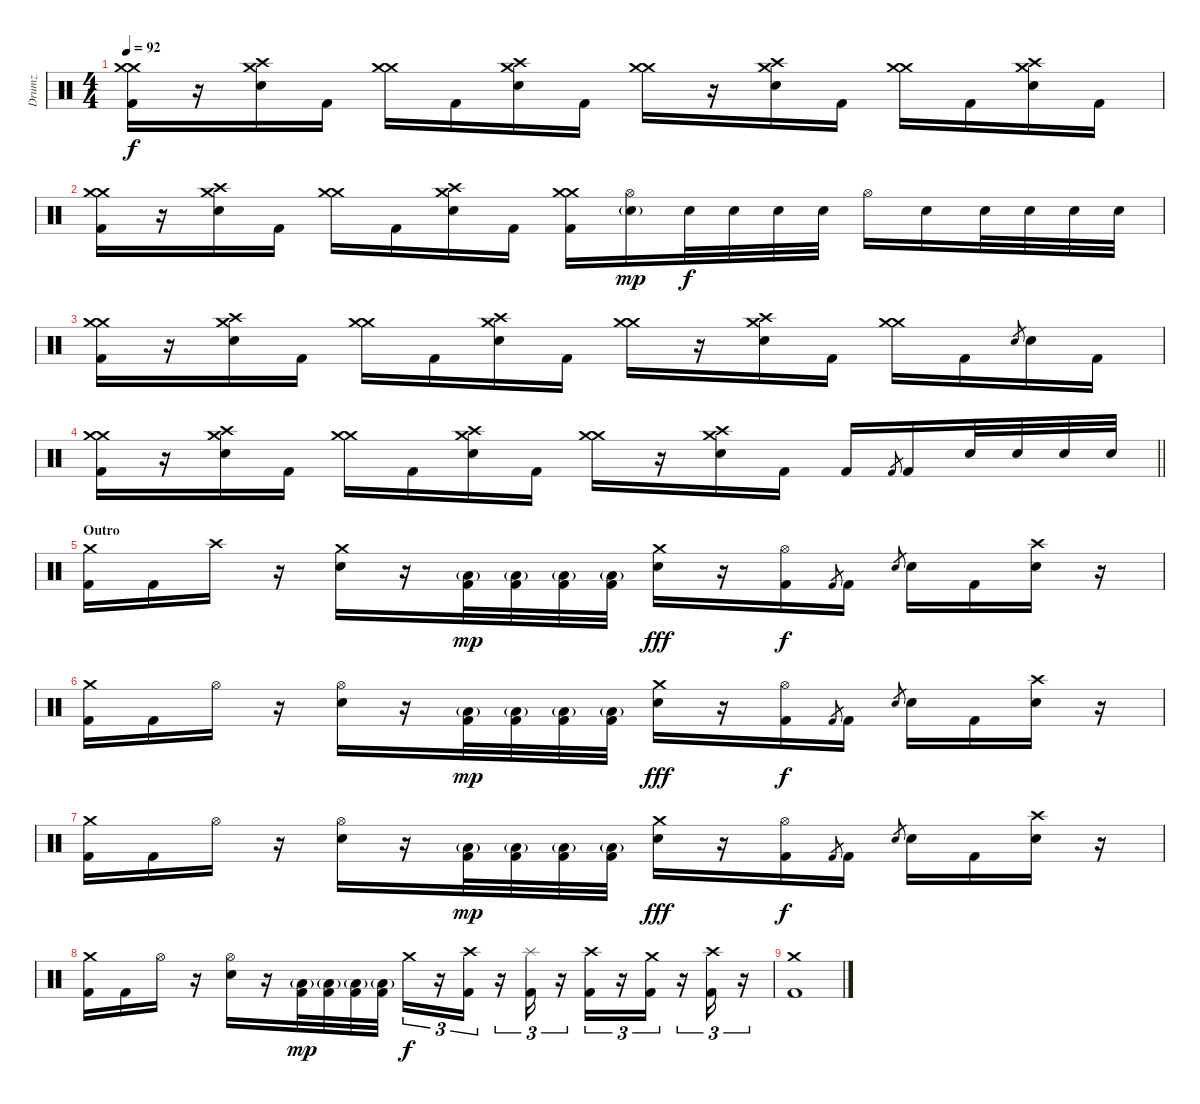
\track ("Drumz" "Drumz") {instrument percussion}
\staff {score}
\articulation defaults
\ts (4 4)
\tempo 92
\clef neutral
\ks c
("Crash medium (hit)" "Crash medium (hit)" "Kick (hit) 2").16{dy f} r.16 ("Crash high (hit)" "Crash medium (hit)" "Electric Snare (hit)").16 "Kick (hit) 2".16 ("Crash medium (hit)" "Crash medium (hit)").16 "Kick (hit) 2".16 ("Crash high (hit)" "Crash medium (hit)" "Electric Snare (hit)").16 "Kick (hit) 2".16 ("Crash medium (hit)" "Crash medium (hit)").16 r.16 ("Crash high (hit)" "Crash medium (hit)" "Electric Snare (hit)").16 "Kick (hit) 2".16 ("Crash medium (hit)" "Crash medium (hit)").16 "Kick (hit) 2".16 ("Crash high (hit)" "Crash medium (hit)" "Electric Snare (hit)").16 "Kick (hit) 2".16 |
("Crash medium (hit)" "Crash medium (hit)" "Kick (hit) 2").16 r.16 ("Crash high (hit)" "Crash medium (hit)" "Electric Snare (hit)").16 "Kick (hit) 2".16 ("Crash medium (hit)" "Crash medium (hit)").16 "Kick (hit) 2".16 ("Crash high (hit)" "Crash medium (hit)" "Electric Snare (hit)").16 "Kick (hit) 2".16 ("Crash medium (hit)" "Crash medium (hit)" "Kick (hit) 2").16 ("Hi-Hat (open)" "Electric Snare (hit)"{g}).16{dy mp} "Electric Snare (hit)".32{dy f} "Electric Snare (hit)".32 "Electric Snare (hit)".32 "Electric Snare (hit)".32 "Hi-Hat (open)".16 "Electric Snare (hit)".16 "Electric Snare (hit)".32 "Electric Snare (hit)".32 "Electric Snare (hit)".32 "Electric Snare (hit)".32 |
("Crash medium (hit)" "Crash medium (hit)" "Kick (hit) 2").16 r.16 ("Crash high (hit)" "Crash medium (hit)" "Electric Snare (hit)").16 "Kick (hit) 2".16 ("Crash medium (hit)" "Crash medium (hit)").16 "Kick (hit) 2".16 ("Crash high (hit)" "Crash medium (hit)" "Electric Snare (hit)").16 "Kick (hit) 2".16 ("Crash medium (hit)" "Crash medium (hit)").16 r.16 ("Crash high (hit)" "Crash medium (hit)" "Electric Snare (hit)").16 "Kick (hit) 2".16 ("Crash medium (hit)" "Crash medium (hit)").16 "Kick (hit) 2".16 "Electric Snare (hit)".8{gr} "Electric Snare (hit)".16 "Kick (hit) 2".16 |
\barLineRight lightlight
("Crash medium (hit)" "Crash medium (hit)" "Kick (hit) 2").16 r.16 ("Crash high (hit)" "Crash medium (hit)" "Electric Snare (hit)").16 "Kick (hit) 2".16 ("Crash medium (hit)" "Crash medium (hit)").16 "Kick (hit) 2".16 ("Crash high (hit)" "Crash medium (hit)" "Electric Snare (hit)").16 "Kick (hit) 2".16 ("Crash medium (hit)" "Crash medium (hit)").16 r.16 ("Crash high (hit)" "Crash medium (hit)" "Electric Snare (hit)").16 "Kick (hit) 2".16 "Kick (hit) 2".16 "Kick (hit) 2".8{gr} "Kick (hit) 2".16 "Electric Snare (hit)".32 "Electric Snare (hit)".32 "Electric Snare (hit)".32 "Electric Snare (hit)".32 |
\section ("" "Outro")
("Crash medium (hit)" "Kick (hit) 2").16 "Kick (hit) 2".16 "Crash high (hit)".16 r.16 ("Crash medium (hit)" "Electric Snare (hit)").16 r.16 ("Low Floor Tom (hit)"{g} "Kick (hit) 2").32{dy mp} ("Low Floor Tom (hit)"{g} "Kick (hit) 2").32 ("Low Floor Tom (hit)"{g} "Kick (hit) 2").32 ("Low Floor Tom (hit)"{g} "Kick (hit) 2").32 ("Crash medium (hit)" "Electric Snare (hit)").16{dy fff} r.16 ("Hi-Hat (open)" "Kick (hit) 2").16{dy f} "Kick (hit) 2".8{gr} "Kick (hit) 2".16 "Electric Snare (hit)".8{gr} "Electric Snare (hit)".16 "Kick (hit) 2".16 ("Crash high (hit)" "Electric Snare (hit)").16 r.16 |
("Crash medium (hit)" "Kick (hit) 2").16 "Kick (hit) 2".16 "Hi-Hat (open)".16 r.16 ("Hi-Hat (open)" "Electric Snare (hit)").16 r.16 ("Low Floor Tom (hit)"{g} "Kick (hit) 2").32{dy mp} ("Low Floor Tom (hit)"{g} "Kick (hit) 2").32 ("Low Floor Tom (hit)"{g} "Kick (hit) 2").32 ("Low Floor Tom (hit)"{g} "Kick (hit) 2").32 ("Crash medium (hit)" "Electric Snare (hit)").16{dy fff} r.16 ("Hi-Hat (open)" "Kick (hit) 2").16{dy f} "Kick (hit) 2".8{gr} "Kick (hit) 2".16 "Electric Snare (hit)".8{gr} "Electric Snare (hit)".16 "Kick (hit) 2".16 ("Crash high (hit)" "Electric Snare (hit)").16 r.16 |
("Crash medium (hit)" "Kick (hit) 2").16 "Kick (hit) 2".16 "Hi-Hat (open)".16 r.16 ("Hi-Hat (open)" "Electric Snare (hit)").16 r.16 ("Low Floor Tom (hit)"{g} "Kick (hit) 2").32{dy mp} ("Low Floor Tom (hit)"{g} "Kick (hit) 2").32 ("Low Floor Tom (hit)"{g} "Kick (hit) 2").32 ("Low Floor Tom (hit)"{g} "Kick (hit) 2").32 ("Crash medium (hit)" "Electric Snare (hit)").16{dy fff} r.16 ("Hi-Hat (open)" "Kick (hit) 2").16{dy f} "Kick (hit) 2".8{gr} "Kick (hit) 2".16 "Electric Snare (hit)".8{gr} "Electric Snare (hit)".16 "Kick (hit) 2".16 ("Crash high (hit)" "Electric Snare (hit)").16 r.16 |
("Crash medium (hit)" "Kick (hit) 2").16 "Kick (hit) 2".16 "Hi-Hat (open)".16 r.16 ("Hi-Hat (open)" "Electric Snare (hit)").16 r.16 ("Low Floor Tom (hit)"{g} "Kick (hit) 2").32{dy mp} ("Low Floor Tom (hit)"{g} "Kick (hit) 2").32 ("Low Floor Tom (hit)"{g} "Kick (hit) 2").32 ("Low Floor Tom (hit)"{g} "Kick (hit) 2").32 "Crash medium (hit)".16{tu (3 2) dy f} r.16{tu (3 2)} ("Crash high (hit)" "Kick (hit) 2").16{tu (3 2)} r.16{tu (3 2)} ("Splash (hit)" "Kick (hit) 2").16{tu (3 2)} r.16{tu (3 2)} ("Crash high (hit)" "Kick (hit) 2").16{tu (3 2)} r.16{tu (3 2)} ("Crash medium (hit)" "Kick (hit) 2").16{tu (3 2)} r.16{tu (3 2)} ("Crash high (hit)" "Kick (hit) 2").16{tu (3 2)} r.16{tu (3 2)} |
("Crash medium (hit)" "Kick (hit) 2").1
